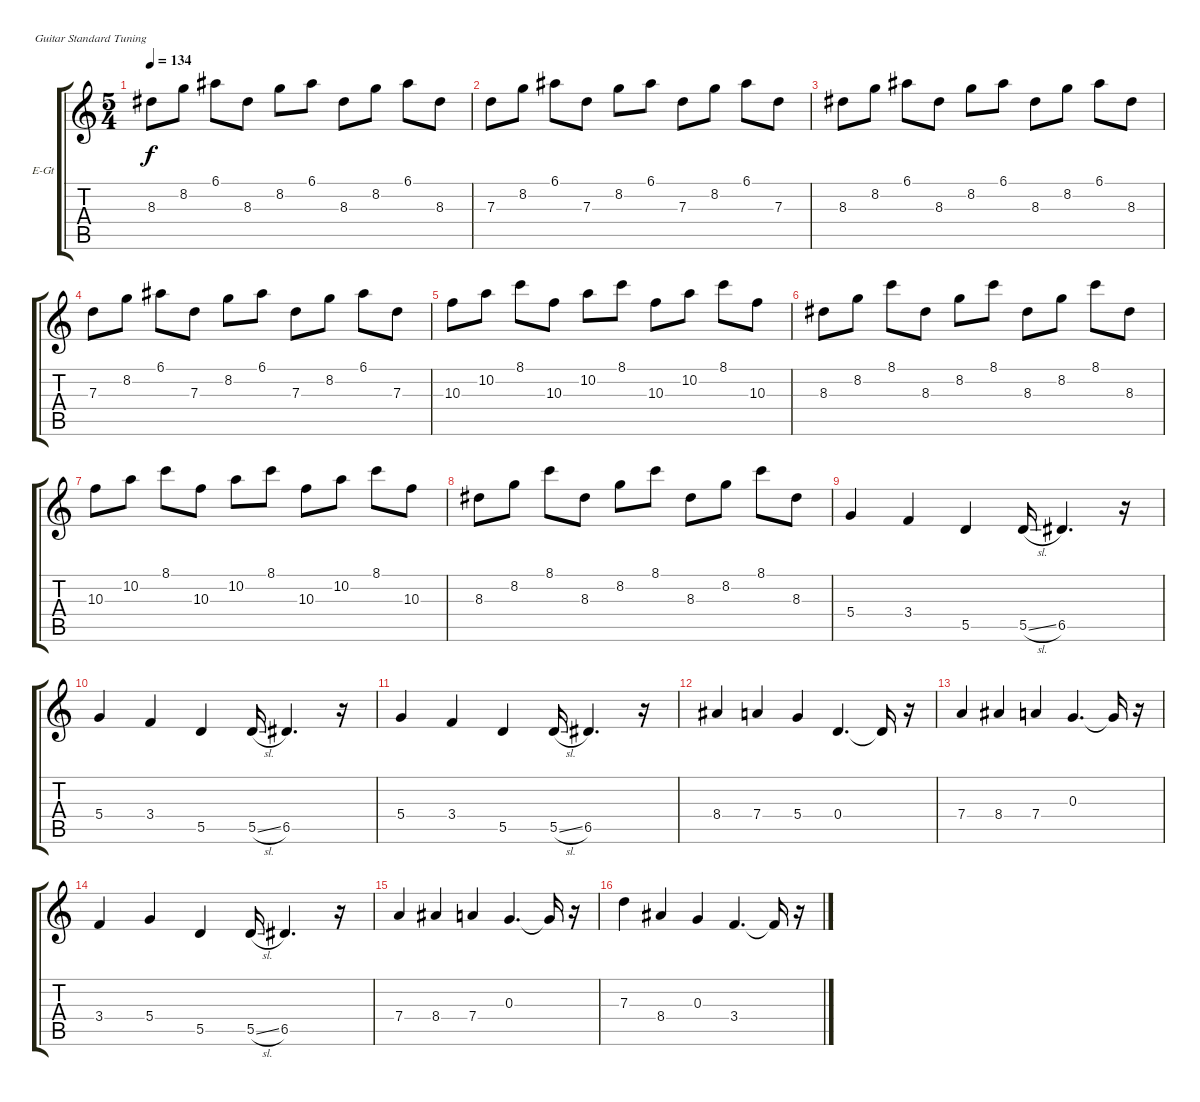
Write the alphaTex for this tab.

\bracketExtendMode groupsimilarinstruments
\firstSystemTrackNameOrientation horizontal
\otherSystemsTrackNameOrientation horizontal
\track ("Guitar" "E-Gt") {instrument electricguitarclean}
\staff {score tabs}
\tuning (E4 B3 G3 D3 A2 E2)
\ts (5 4)
\tempo 134
\clef g2
\ks c
8.3.8{dy f} 8.2.8 6.1.8 8.3.8 8.2.8 6.1.8 8.3.8 8.2.8 6.1.8 8.3.8 |
7.3.8 8.2.8 6.1.8 7.3.8 8.2.8 6.1.8 7.3.8 8.2.8 6.1.8 7.3.8 |
8.3.8 8.2.8 6.1.8 8.3.8 8.2.8 6.1.8 8.3.8 8.2.8 6.1.8 8.3.8 |
7.3.8 8.2.8 6.1.8 7.3.8 8.2.8 6.1.8 7.3.8 8.2.8 6.1.8 7.3.8 |
10.3.8 10.2.8 8.1.8 10.3.8 10.2.8 8.1.8 10.3.8 10.2.8 8.1.8 10.3.8 |
8.3.8 8.2.8 8.1.8 8.3.8 8.2.8 8.1.8 8.3.8 8.2.8 8.1.8 8.3.8 |
10.3.8 10.2.8 8.1.8 10.3.8 10.2.8 8.1.8 10.3.8 10.2.8 8.1.8 10.3.8 |
8.3.8 8.2.8 8.1.8 8.3.8 8.2.8 8.1.8 8.3.8 8.2.8 8.1.8 8.3.8 |
5.4.4 3.4.4 5.5.4 5.5{sl}.16 6.5.4{d} r.16 |
5.4.4 3.4.4 5.5.4 5.5{sl}.16 6.5.4{d} r.16 |
5.4.4 3.4.4 5.5.4 5.5{sl}.16 6.5.4{d} r.16 |
8.4.4 7.4.4 5.4.4 0.4.4{d} 0.4{t}.16 r.16 |
7.4.4 8.4.4 7.4.4 0.3.4{d} 0.3{t}.16 r.16 |
3.4.4 5.4.4 5.5.4 5.5{sl}.16 6.5.4{d} r.16 |
7.4.4 8.4.4 7.4.4 0.3.4{d} 0.3{t}.16 r.16 |
7.3.4 8.4.4 0.3.4 3.4.4{d} 3.4{t}.16 r.16
